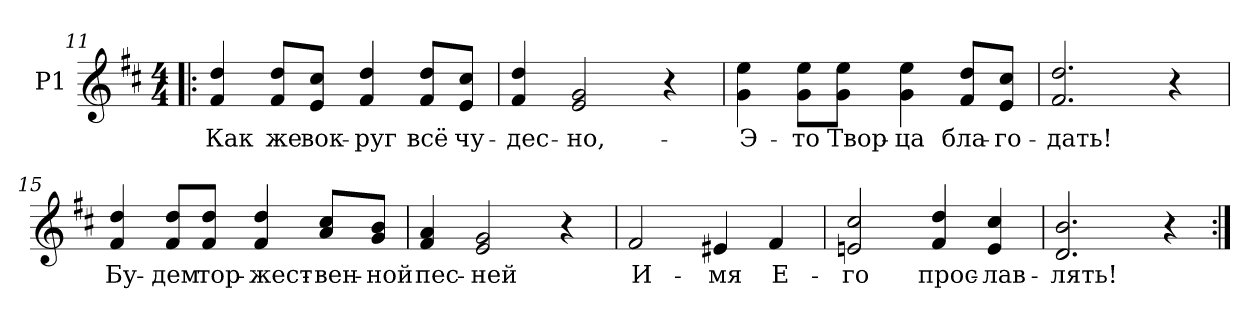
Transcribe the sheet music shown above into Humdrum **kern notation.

**kern	**text
*part1	*part1
*staff1	*staff1
*I"P1	*
!!LO:LB:g=z
*clefG2	*
*k[f#c#]	*
*D:	*
*M4/4	*
=11!|:	=11!|:
!	!LO:LY:b:color=#000000
4f#i/ 4ddi	Как
!	!LO:LY:b:color=#000000
8f#i/ 8ddiL	же
!	!LO:LY:b:color=#000000
8ei/ 8cc#iJ	вок-
!	!LO:LY:b:color=#000000
4f#i/ 4ddi	-руг
!	!LO:LY:b:color=#000000
8f#i/ 8ddiL	всё
!	!LO:LY:b:color=#000000
8ei/ 8cc#iJ	чу-
=12	=12
!	!LO:LY:b:color=#000000
4f#i/ 4ddi	-дес-
!	!LO:LY:b:color=#000000
2ei/ 2gi	-но,-
4r	.
=13	=13
!	!LO:LY:b:color=#000000
4gi\ 4eei	-Э-
!	!LO:LY:b:color=#000000
8gi\ 8eeiL	-то
!	!LO:LY:b:color=#000000
8gi\ 8eeiJ	Твор-
!	!LO:LY:b:color=#000000
4gi\ 4eei	-ца
!	!LO:LY:b:color=#000000
8f#i/ 8ddiL	бла-
!	!LO:LY:b:color=#000000
8ei/ 8cc#iJ	-го-
=14	=14
!	!LO:LY:b:color=#000000
2.f#i/ 2.ddi	-дать!
4r	.
!!LO:LB:g=z
=15	=15
!	!LO:LY:b:color=#000000
4f#i/ 4ddi	Бу-
!	!LO:LY:b:color=#000000
8f#i/ 8ddiL	-дем
!	!LO:LY:b:color=#000000
8f#i/ 8ddiJ	тор-
!	!LO:LY:b:color=#000000
4f#i/ 4ddi	-жест-
!	!LO:LY:b:color=#000000
8ai/ 8cc#iL	-вен-
!	!LO:LY:b:color=#000000
8gi/ 8biJ	-ной
=16	=16
!	!LO:LY:b:color=#000000
4f#i/ 4ai	пес-
!	!LO:LY:b:color=#000000
2ei/ 2gi	-ней
4r	.
=17	=17
!	!LO:LY:b:color=#000000
2f#i/	И-
!	!LO:LY:b:color=#000000
4e#Xi/	-мя
!	!LO:LY:b:color=#000000
4f#i/	Е-
=18	=18
!	!LO:LY:b:color=#000000
2eni/ 2cc#i	-го
!	!LO:LY:b:color=#000000
4f#i/ 4ddi	прос-
!	!LO:LY:b:color=#000000
4ei/ 4cc#i	-лав-
=19	=19
!	!LO:LY:b:color=#000000
2.di/ 2.bi	-лять!
4r	.
=:|!	=:|!
*-	*-
